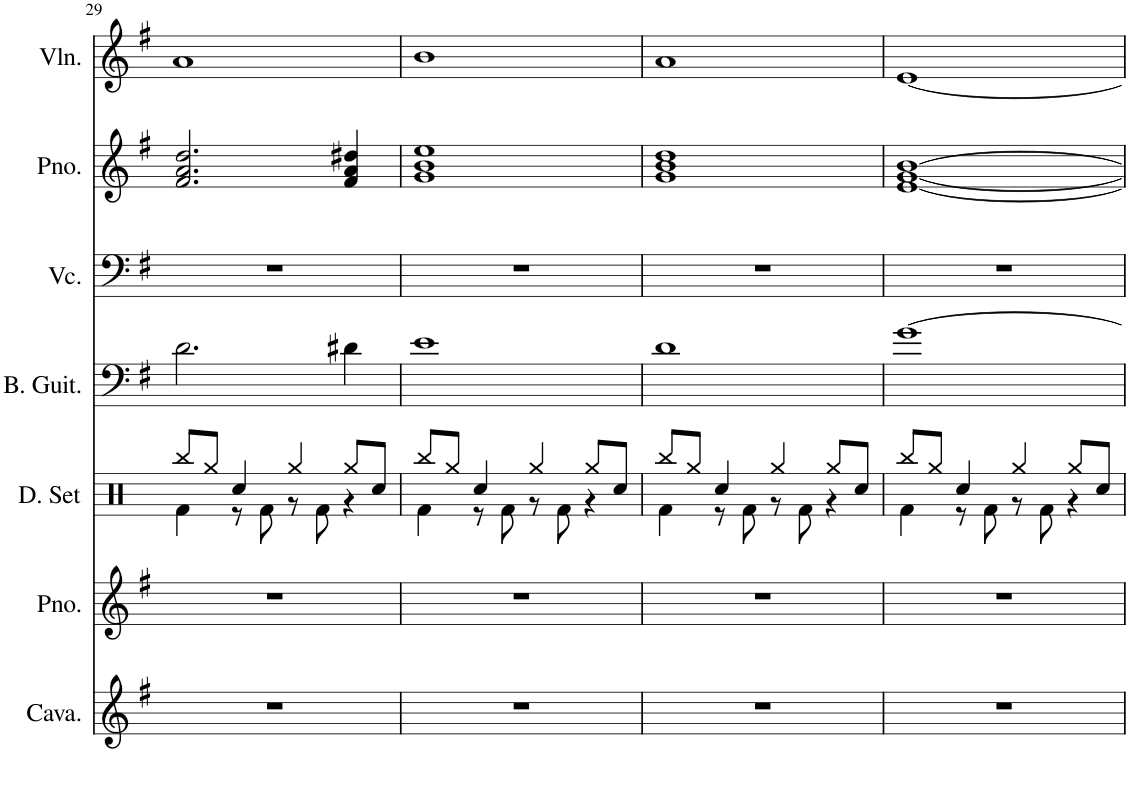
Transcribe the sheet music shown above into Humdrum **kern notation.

**kern	**kern	**kern	**kern	**kern	**kern	**kern
*part7	*part6	*part5	*part4	*part3	*part2	*part1
*staff7	*staff6	*staff5	*staff4	*staff3	*staff2	*staff1
*I"Cavaquinho, Dirty Jazz Guitar	*I"Piano, Acoustic Piano	*I"Drumset, Studio Drum Kit	*I"Bass Guitar, Pick Bass	*I"Violoncello, Cello	*I"Piano, Dig In	*I"Violin, Violin
*I'Cava.	*I'Pno.	*I'D. Set	*I'B. Guit.	*I'Vc.	*I'Pno.	*I'Vln.
!!LO:PB:g=z
*clefG2	*clefG2	*clefX	*clefF4	*clefF4	*clefG2	*clefG2
*	*	*	*Trd7c12	*	*	*
*k[f#]	*k[f#]	*k[]	*k[f#]	*k[f#]	*k[f#]	*k[f#]
*M4/4	*M4/4	*M4/4	*M4/4	*M4/4	*M4/4	*M4/4
=29	=29	=29	=29	=29	=29	=29
*	*	*^	*	*	*	*
1r	1r	8Rbb/L	4Rf\	2.d\	1r	2.f#/ 2.a/ 2.dd/	1a
.	.	8Rgg/J	.	.	.	.	.
.	.	4Rcc/	8r	.	.	.	.
.	.	.	8Rf\	.	.	.	.
.	.	4Rgg/	8r	.	.	.	.
.	.	.	8Rf\	.	.	.	.
.	.	8Rgg/L	4r	4d#X\	.	4f#/ 4a/ 4dd#X/	.
.	.	8Rcc/J	.	.	.	.	.
=30	=30	=30	=30	=30	=30	=30	=30
1r	1r	8Rbb/L	4Rf\	1e	1r	1g 1b 1ee	1b
.	.	8Rgg/J	.	.	.	.	.
.	.	4Rcc/	8r	.	.	.	.
.	.	.	8Rf\	.	.	.	.
.	.	4Rgg/	8r	.	.	.	.
.	.	.	8Rf\	.	.	.	.
.	.	8Rgg/L	4r	.	.	.	.
.	.	8Rcc/J	.	.	.	.	.
=31	=31	=31	=31	=31	=31	=31	=31
1r	1r	8Rbb/L	4Rf\	1d	1r	1g 1b 1dd	1a
.	.	8Rgg/J	.	.	.	.	.
.	.	4Rcc/	8r	.	.	.	.
.	.	.	8Rf\	.	.	.	.
.	.	4Rgg/	8r	.	.	.	.
.	.	.	8Rf\	.	.	.	.
.	.	8Rgg/L	4r	.	.	.	.
.	.	8Rcc/J	.	.	.	.	.
=32	=32	=32	=32	=32	=32	=32	=32
1r	1r	8Rbb/L	4Rf\	[1g	1r	[1e [1g [1b	[1e
.	.	8Rgg/J	.	.	.	.	.
.	.	4Rcc/	8r	.	.	.	.
.	.	.	8Rf\	.	.	.	.
.	.	4Rgg/	8r	.	.	.	.
.	.	.	8Rf\	.	.	.	.
.	.	8Rgg/L	4r	.	.	.	.
.	.	8Rcc/J	.	.	.	.	.
*	*	*v	*v	*	*	*	*
=	=	=	=	=	=	=
*-	*-	*-	*-	*-	*-	*-
